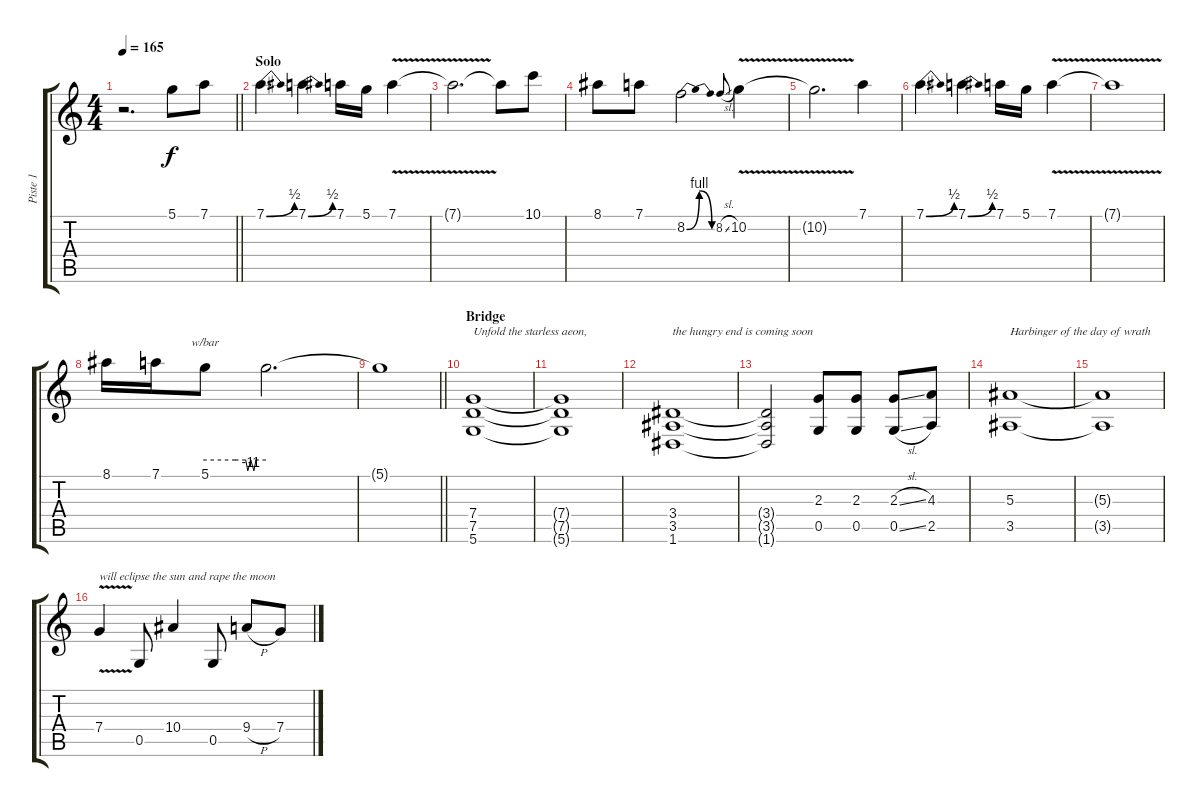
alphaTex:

\track ("Piste 1" "Piste 1") {instrument distortionguitar}
\staff {score tabs}
\tuning (D4 A3 F3 C3 G2 D2) {hide}
\ts (4 4)
\tempo 165
\clef g2
\barLineRight lightlight
\ks c
r.2{d dy f} 5.1.8{instrument distortionguitar} 7.1.8 |
\section ("" "Solo")
7.1{be (bend 0 0 60 2)}.4{d} 7.1{be (bend 0 0 60 2)}.4 7.1.16 5.1.16 7.1{v}.4 |
7.1{t}.2{d} 7.1{t}.8 10.1.8 |
8.1.8 7.1.8 8.2{be (bendrelease 0 0 20 4 36 4 60 0)}.2 8.2{sl}.8{gr onbeat} 10.2{v}.4 |
10.2{t}.2{d} 7.1.4 |
7.1{be (bend 0 0 60 2)}.4{d} 7.1{be (bend 0 0 60 2)}.4 7.1.16 5.1.16 7.1{v}.4 |
7.1{t}.1 |
8.1.16 7.1.16 5.1.8{tbe (custom default 0 0 30 0 40 0 42 -4 45 0 48 -4 50 0 60 0)} 5.1{t}.2{d} |
\barLineRight lightlight
5.1{t}.1 |
\section ("" "Bridge")
(7.4 7.5 5.6).1{txt "Unfold the starless aeon,"} |
(7.4{t} 7.5{t} 5.6{t}).1 |
(3.4 3.5 1.6).1{txt "the hungry end is coming soon"} |
(3.4{t} 3.5{t} 1.6{t}).2 (2.3 0.5).8 (2.3 0.5).8 (2.3{sl} 0.5{sl}).8 (4.3 2.5).8 |
(5.3 3.5).1{txt "Harbinger of the day of wrath"} |
(5.3{t} 3.5{t}).1 |
7.4{v}.4{txt "will eclipse the sun and rape the moon"} 0.5.8 10.4.4 0.5.8 9.4{h}.8 7.4.8
